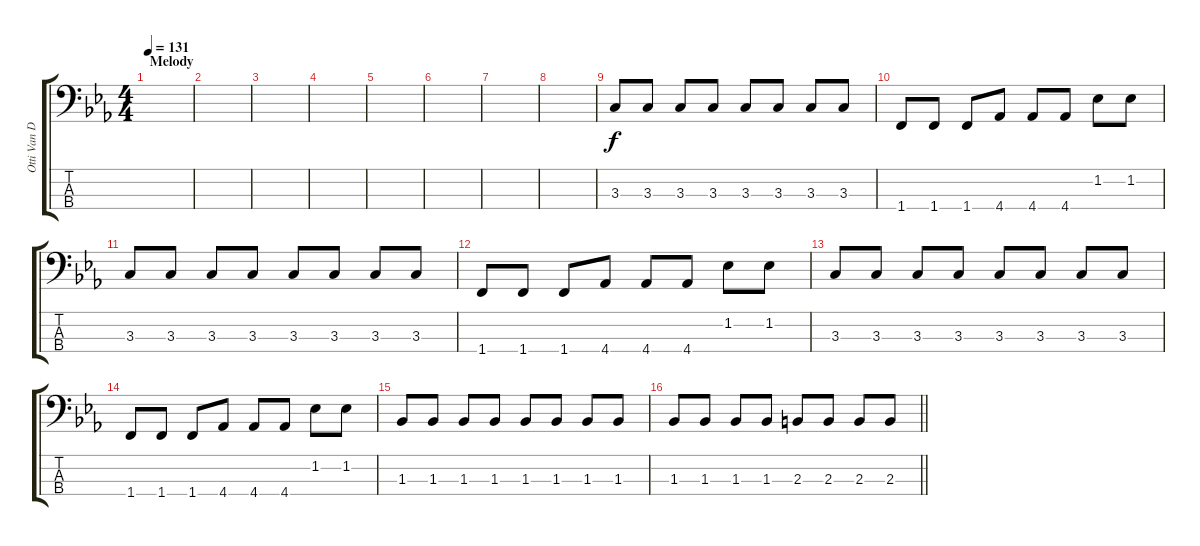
\track ("Otti Van Der Werf (Bass)" "Otti Van D") {instrument synthbass2}
\staff {score tabs}
\tuning (G2 D2 A1 E1) {hide}
\ts (4 4)
\section ("" "Melody")
\tempo 131
\clef f4
\ks cminor
|
|
|
|
|
|
|
|
3.3.8 3.3.8 3.3.8 3.3.8 3.3.8 3.3.8 3.3.8 3.3.8 |
1.4.8 1.4.8 1.4.8 4.4.8 4.4.8 4.4.8 1.2.8 1.2.8 |
3.3.8 3.3.8 3.3.8 3.3.8 3.3.8 3.3.8 3.3.8 3.3.8 |
1.4.8 1.4.8 1.4.8 4.4.8 4.4.8 4.4.8 1.2.8 1.2.8 |
3.3.8 3.3.8 3.3.8 3.3.8 3.3.8 3.3.8 3.3.8 3.3.8 |
1.4.8 1.4.8 1.4.8 4.4.8 4.4.8 4.4.8 1.2.8 1.2.8 |
1.3.8 1.3.8 1.3.8 1.3.8 1.3.8 1.3.8 1.3.8 1.3.8 |
\barLineRight lightlight
1.3.8 1.3.8 1.3.8 1.3.8 2.3.8 2.3.8 2.3.8 2.3.8
